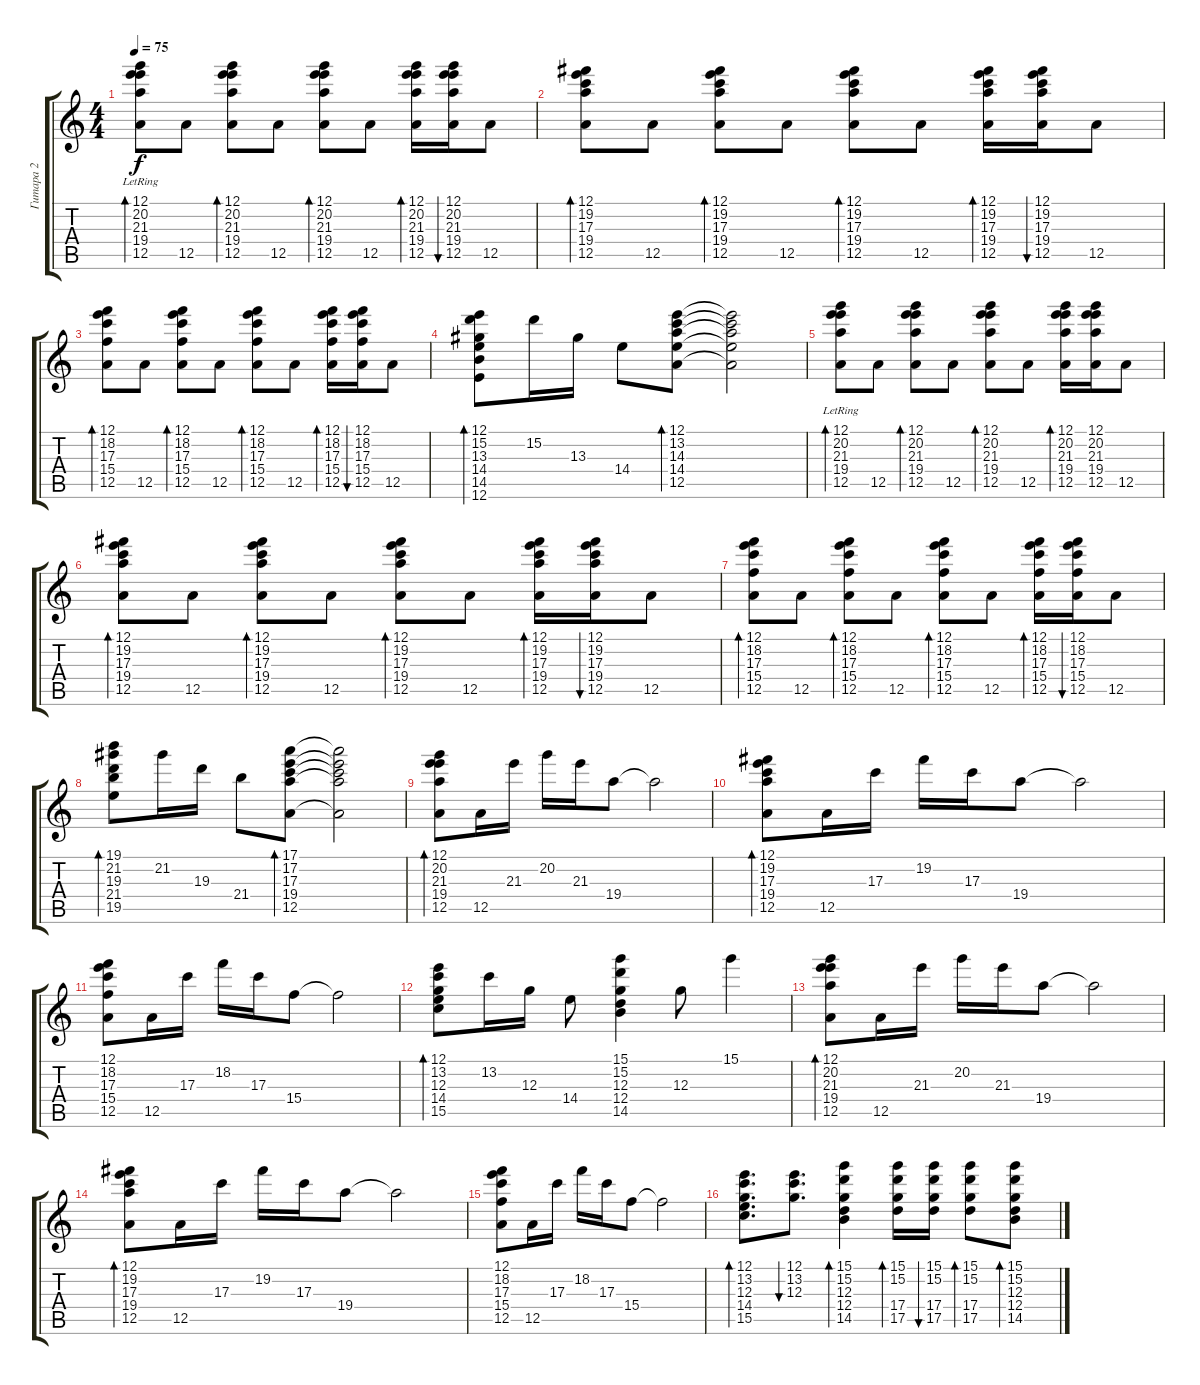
\track ("Гитара 2" "Гитара 2") {instrument acousticguitarsteel}
\staff {score tabs}
\tuning (E4 B3 G3 D3 A2 E2) {hide}
\ts (4 4)
\tempo 75
\clef g2
\ks c
(12.1 20.2 21.3 19.4 12.5{lr}).8{bd 60 dy f instrument acousticguitarsteel} 12.5.8 (12.1 20.2 21.3 19.4 12.5).8{bd 60} 12.5.8 (12.1 20.2 21.3 19.4 12.5).8{bd 60} 12.5.8 (12.1 20.2 21.3 19.4 12.5).16{bd 60} (12.1 20.2 21.3 19.4 12.5).16{bu 60} 12.5.8 |
(12.1 19.2 17.3 19.4 12.5).8{bd 60} 12.5.8 (12.1 19.2 17.3 19.4 12.5).8{bd 60} 12.5.8 (12.1 19.2 17.3 19.4 12.5).8{bd 60} 12.5.8 (12.1 19.2 17.3 19.4 12.5).16{bd 60} (12.1 19.2 17.3 19.4 12.5).16{bu 60} 12.5.8 |
(12.1 18.2 17.3 15.4 12.5).8{bd 60} 12.5.8 (12.1 18.2 17.3 15.4 12.5).8{bd 60} 12.5.8 (12.1 18.2 17.3 15.4 12.5).8{bd 60} 12.5.8 (12.1 18.2 17.3 15.4 12.5).16{bd 60} (12.1 18.2 17.3 15.4 12.5).16{bu 60} 12.5.8 |
(12.1 15.2 13.3 14.4 14.5 12.6).8{bd 60} 15.2.16 13.3.16 14.4.8 (12.1 13.2 14.3 14.4 12.5).8{bd 30} (12.1{t} 13.2{t} 14.3{t} 14.4{t} 12.5{t}).2 |
(12.1 20.2 21.3 19.4 12.5{lr}).8{bd 60} 12.5.8 (12.1 20.2 21.3 19.4 12.5).8{bd 60} 12.5.8 (12.1 20.2 21.3 19.4 12.5).8{bd 60} 12.5.8 (12.1 20.2 21.3 19.4 12.5).16{bd 60} (12.1 20.2 21.3 19.4 12.5).16 12.5.8 |
(12.1 19.2 17.3 19.4 12.5).8{bd 60} 12.5.8 (12.1 19.2 17.3 19.4 12.5).8{bd 60} 12.5.8 (12.1 19.2 17.3 19.4 12.5).8{bd 60} 12.5.8 (12.1 19.2 17.3 19.4 12.5).16{bd 60} (12.1 19.2 17.3 19.4 12.5).16{bu 60} 12.5.8 |
(12.1 18.2 17.3 15.4 12.5).8{bd 60} 12.5.8 (12.1 18.2 17.3 15.4 12.5).8{bd 60} 12.5.8 (12.1 18.2 17.3 15.4 12.5).8{bd 60} 12.5.8 (12.1 18.2 17.3 15.4 12.5).16{bd 60} (12.1 18.2 17.3 15.4 12.5).16{bu 60} 12.5.8 |
(19.1 21.2 19.3 21.4 19.5).8{bd 120} 21.2.16 19.3.16 21.4.8 (17.1 17.2 17.3 19.4 12.5).8{bd 30} (17.1{t} 17.2{t} 17.3{t} 19.4{t} 12.5{t}).2 |
(12.1 20.2 21.3 19.4 12.5).8{bd 60} 12.5.16 21.3.16 20.2.16 21.3.16 19.4.8 19.4{t}.2 |
(12.1 19.2 17.3 19.4 12.5).8{bd 60} 12.5.16 17.3.16 19.2.16 17.3.16 19.4.8 19.4{t}.2 |
(12.1 18.2 17.3 15.4 12.5).8 12.5.16 17.3.16 18.2.16 17.3.16 15.4.8 15.4{t}.2 |
(12.1 13.2 12.3 14.4 15.5).8{bd 60} 13.2.16 12.3.16 14.4.8 (15.1 15.2 12.3 12.4 14.5).4 12.3.8 15.1.4 |
(12.1 20.2 21.3 19.4 12.5).8{bd 60} 12.5.16 21.3.16 20.2.16 21.3.16 19.4.8 19.4{t}.2 |
(12.1 19.2 17.3 19.4 12.5).8{bd 60} 12.5.16 17.3.16 19.2.16 17.3.16 19.4.8 19.4{t}.2 |
(12.1 18.2 17.3 15.4 12.5).8 12.5.16 17.3.16 18.2.16 17.3.16 15.4.8 15.4{t}.2 |
(12.1 13.2 12.3 14.4 15.5).8{d bd 60} (12.1 13.2 12.3).8{d bu 60} (15.1 15.2 12.3 12.4 14.5).4{bd 60} (15.1 15.2 17.4 17.5).16{bd 60} (15.1 15.2 17.4 17.5).16{bu 60} (15.1 15.2 17.4 17.5).8{bd 60} (15.1 15.2 12.3 12.4 14.5).8{bd 60}
